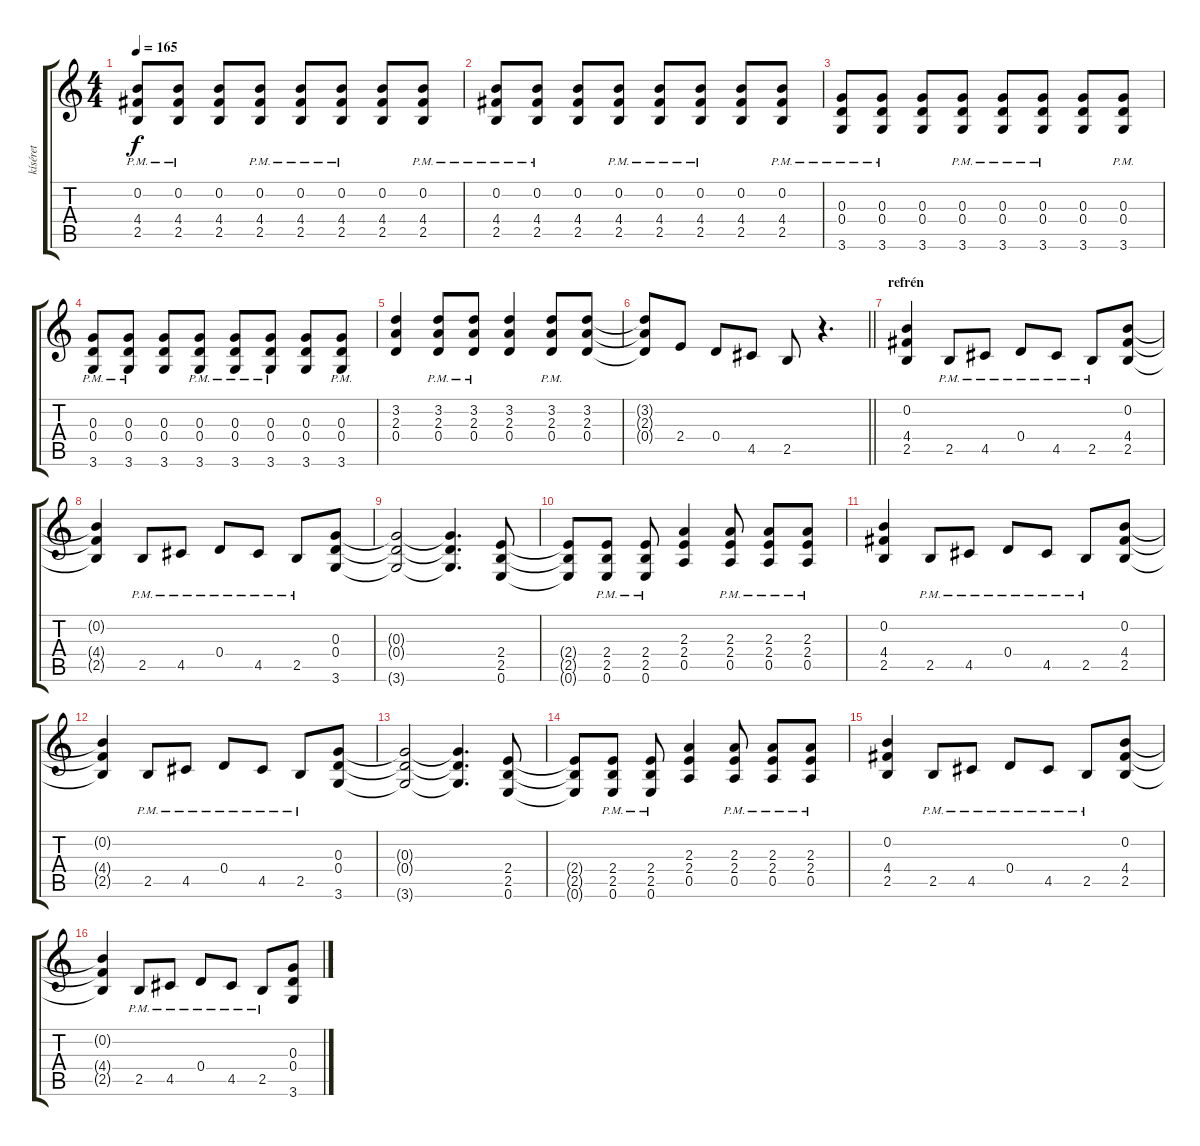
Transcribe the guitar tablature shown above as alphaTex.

\track ("kíséret" "kíséret") {instrument distortionguitar}
\staff {score tabs}
\tuning (E4 B3 G3 D3 A2 E2) {hide}
\ts (4 4)
\tempo 165
\clef g2
\ks c
(0.2{pm} 4.4{pm} 2.5{pm}).8{dy f} (0.2{pm} 4.4{pm} 2.5{pm}).8 (0.2 4.4 2.5).8 (0.2{pm} 4.4{pm} 2.5{pm}).8 (0.2{pm} 4.4{pm} 2.5{pm}).8 (0.2{pm} 4.4{pm} 2.5{pm}).8 (0.2 4.4 2.5).8 (0.2{pm} 4.4{pm} 2.5{pm}).8 |
(0.2{pm} 4.4{pm} 2.5{pm}).8 (0.2{pm} 4.4{pm} 2.5{pm}).8 (0.2 4.4 2.5).8 (0.2{pm} 4.4{pm} 2.5{pm}).8 (0.2{pm} 4.4{pm} 2.5{pm}).8 (0.2{pm} 4.4{pm} 2.5{pm}).8 (0.2 4.4 2.5).8 (0.2{pm} 4.4{pm} 2.5{pm}).8 |
(0.3{pm} 0.4{pm} 3.6{pm}).8 (0.3{pm} 0.4{pm} 3.6{pm}).8 (0.3 0.4 3.6).8 (0.3{pm} 0.4{pm} 3.6{pm}).8 (0.3{pm} 0.4{pm} 3.6{pm}).8 (0.3{pm} 0.4{pm} 3.6{pm}).8 (0.3 0.4 3.6).8 (0.3 0.4 3.6{pm}).8 |
(0.3{pm} 0.4{pm} 3.6{pm}).8 (0.3{pm} 0.4{pm} 3.6{pm}).8 (0.3 0.4 3.6).8 (0.3{pm} 0.4{pm} 3.6{pm}).8 (0.3{pm} 0.4{pm} 3.6{pm}).8 (0.3{pm} 0.4{pm} 3.6{pm}).8 (0.3 0.4 3.6).8 (0.3{pm} 0.4{pm} 3.6{pm}).8 |
(3.2 2.3 0.4).4 (3.2{pm} 2.3{pm} 0.4{pm}).8 (3.2{pm} 2.3{pm} 0.4{pm}).8 (3.2 2.3 0.4).4 (3.2{pm} 2.3{pm} 0.4{pm}).8 (3.2 2.3 0.4).8 |
\barLineRight lightlight
(3.2{t} 2.3{t} 0.4{t}).8 2.4.8 0.4.8 4.5.8 2.5.8 r.4{d} |
\section ("" "refrén")
(0.2 4.4 2.5).4 2.5{pm}.8 4.5{pm}.8 0.4{pm}.8 4.5{pm}.8 2.5{pm}.8 (0.2 4.4 2.5).8 |
(0.2{t} 4.4{t} 2.5{t}).4 2.5{pm}.8 4.5{pm}.8 0.4{pm}.8 4.5{pm}.8 2.5{pm}.8 (0.3 0.4 3.6).8 |
(0.3{t} 0.4{t} 3.6{t}).2 (0.3{t} 0.4{t} 3.6{t}).4{d} (2.4 2.5 0.6).8 |
(2.4{t} 2.5{t} 0.6{t}).8 (2.4{pm} 2.5{pm} 0.6{pm}).8 (2.4{pm} 2.5{pm} 0.6{pm}).8 (2.3 2.4 0.5).4 (2.3{pm} 2.4{pm} 0.5{pm}).8 (2.3{pm} 2.4{pm} 0.5{pm}).8 (2.3{pm} 2.4{pm} 0.5{pm}).8 |
(0.2 4.4 2.5).4 2.5{pm}.8 4.5{pm}.8 0.4{pm}.8 4.5{pm}.8 2.5{pm}.8 (0.2 4.4 2.5).8 |
(0.2{t} 4.4{t} 2.5{t}).4 2.5{pm}.8 4.5{pm}.8 0.4{pm}.8 4.5{pm}.8 2.5{pm}.8 (0.3 0.4 3.6).8 |
(0.3{t} 0.4{t} 3.6{t}).2 (0.3{t} 0.4{t} 3.6{t}).4{d} (2.4 2.5 0.6).8 |
(2.4{t} 2.5{t} 0.6{t}).8 (2.4{pm} 2.5{pm} 0.6{pm}).8 (2.4{pm} 2.5{pm} 0.6{pm}).8 (2.3 2.4 0.5).4 (2.3{pm} 2.4{pm} 0.5{pm}).8 (2.3{pm} 2.4{pm} 0.5{pm}).8 (2.3{pm} 2.4{pm} 0.5{pm}).8 |
(0.2 4.4 2.5).4 2.5{pm}.8 4.5{pm}.8 0.4{pm}.8 4.5{pm}.8 2.5{pm}.8 (0.2 4.4 2.5).8 |
(0.2{t} 4.4{t} 2.5{t}).4 2.5{pm}.8 4.5{pm}.8 0.4{pm}.8 4.5{pm}.8 2.5{pm}.8 (0.3 0.4 3.6).8
